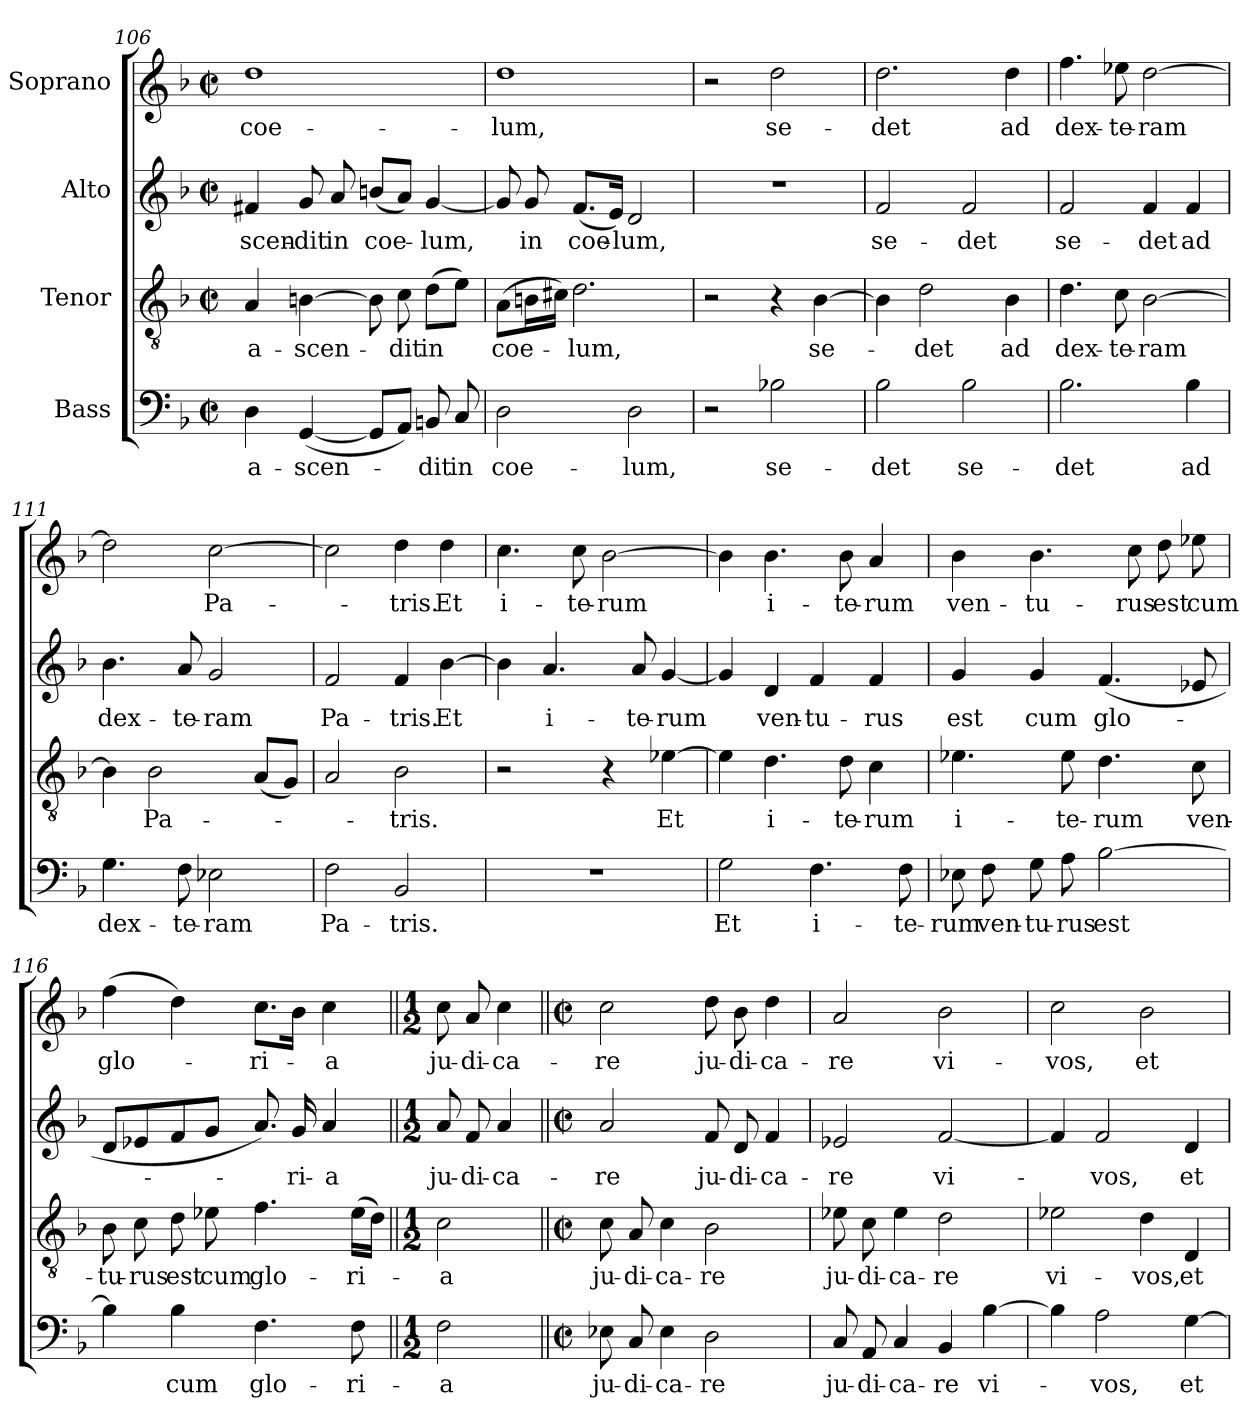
**kern	**text	**kern	**text	**kern	**text	**kern	**text
*part4	*part4	*part3	*part3	*part2	*part2	*part1	*part1
*staff4	*staff4	*staff3	*staff3	*staff2	*staff2	*staff1	*staff1
*I"Bass	*	*I"Tenor	*	*I"Alto	*	*I"Soprano	*
*clefF4	*	*clefGv2	*	*clefG2	*	*clefG2	*
*k[b-]	*	*k[b-]	*	*k[b-]	*	*k[b-]	*
*F:	*	*F:	*	*F:	*	*F:	*
*M2/2	*	*M2/2	*	*M2/2	*	*M2/2	*
*met(c|)	*	*met(c|)	*	*met(c|)	*	*met(c|)	*
=106	=106	=106	=106	=106	=106	=106	=106
4D\	a-	4A/	a-	4f#X/	-scen-	1dd	coe-
([4GG/	-scen-	[4Bn\	-scen-	8g/	-dit	.	.
.	.	.	.	8a/	in	.	.
8GG/L]	.	8B\]	.	(8bn/L	coe-	.	.
8AA/J)	.	8c\	-dit	8a/J)	.	.	.
8BBn/	-dit	(8d\L	in	[4g/	-lum,	.	.
8C/	in	8e\J)	.	.	.	.	.
=107	=107	=107	=107	=107	=107	=107	=107
2D\	coe-	(8A\L	coe-	8g/]	.	1dd	-lum,
.	.	16Bn\L	.	8g/	in	.	.
.	.	16c#X\JJ)	.	.	.	.	.
.	.	2.d\	-lum,	(8.f/L	coe-	.	.
.	.	.	.	16e/Jk)	.	.	.
2D\	-lum,	.	.	2d/	-lum,	.	.
=108	=108	=108	=108	=108	=108	=108	=108
2r	.	2r	.	1r	.	2r	.
2B-X\	se-	4r	.	.	.	2dd\	se-
.	.	[4B-\	se-	.	.	.	.
!!LO:LB:g=z
=109	=109	=109	=109	=109	=109	=109	=109
2B-\	-det	4B-\]	.	2f/	se-	2.dd\	-det
.	.	2d\	-det	.	.	.	.
2B-\	se-	.	.	2f/	-det	.	.
.	.	4B-\	ad	.	.	4dd\	ad
=110	=110	=110	=110	=110	=110	=110	=110
2.B-\	-det	4.d\	dex-	2f/	se-	4.ff\	dex-
.	.	8c\	-te-	.	.	8ee-X\	-te-
.	.	[2B-\	-ram	4f/	-det	[2dd\	-ram
4B-\	ad	.	.	4f/	ad	.	.
=111	=111	=111	=111	=111	=111	=111	=111
4.G\	dex-	4B-\]	.	4.b-\	dex-	2dd\]	.
.	.	2B-\	Pa-	.	.	.	.
8F\	-te-	.	.	8a/	-te-	.	.
2E-X\	-ram	.	.	2g/	-ram	[2cc\	Pa-
.	.	(8A/L	.	.	.	.	.
.	.	8G/J)	.	.	.	.	.
=112	=112	=112	=112	=112	=112	=112	=112
2F\	Pa-	2A/	.	2f/	Pa-	2cc\]	.
2BB-/	-tris.	2B-\	-tris.	4f/	-tris.	4dd\	-tris.
.	.	.	.	[4b-\	Et	4dd\	Et
=113	=113	=113	=113	=113	=113	=113	=113
1r	.	2r	.	4b-\]	.	4.cc\	i-
.	.	.	.	4.a/	i-	.	.
.	.	.	.	.	.	8cc\	-te-
.	.	4r	.	.	.	[2b-\	-rum
.	.	.	.	8a/	-te-	.	.
.	.	[4e-X\	Et	[4g/	-rum	.	.
!!LO:PB:g=z
=114	=114	=114	=114	=114	=114	=114	=114
2G\	Et	4e-\]	.	4g/]	.	4b-\]	.
.	.	4.d\	i-	4d/	ven-	4.b-\	i-
4.F\	i-	.	.	4f/	-tu-	.	.
.	.	8d\	-te-	.	.	8b-\	-te-
.	.	4c\	-rum	4f/	-rus	4a/	-rum
8F\	-te-	.	.	.	.	.	.
=115	=115	=115	=115	=115	=115	=115	=115
8E-X\	-rum	4.e-X\	i-	4g/	est	4b-\	ven-
8F\	ven-	.	.	.	.	.	.
8G\	-tu-	.	.	4g/	cum	4.b-\	-tu-
8A\	-rus	8e-\	-te-	.	.	.	.
[2B-\	est	4.d\	-rum	(4.f/	glo-	.	.
.	.	.	.	.	.	8cc\	-rus
.	.	.	.	.	.	8dd\	est
.	.	8c\	ven-	8e-X/	.	8ee-X\	cum
=116	=116	=116	=116	=116	=116	=116	=116
4B-\]	.	8B-\	-tu-	8d/L	.	(4ff\	glo-
.	.	8c\	-rus	8e-X/	.	.	.
4B-\	cum	8d\	est	8f/	.	4dd\)	.
.	.	8e-X\	cum	8g/J	.	.	.
4.F\	glo-	4.f\	glo-	8.a/)	.	8.cc\L	-ri-
.	.	.	.	16g/	-ri-	16b-\Jk	.
.	.	.	.	4a/	-a	4cc\	-a
8F\	-ri-	(16e-\LL	-ri-	.	.	.	.
.	.	16d\JJ)	.	.	.	.	.
=117||	=117||	=117||	=117||	=117||	=117||	=117||	=117||
*M1/2	*	*M1/2	*	*M1/2	*	*M1/2	*
2F\	-a	2c\	-a	8a/	ju-	8cc\	ju-
.	.	.	.	8f/	-di-	8a/	-di-
.	.	.	.	4a/	-ca-	4cc\	-ca-
!!LO:LB:g=z
=118||	=118||	=118||	=118||	=118||	=118||	=118||	=118||
*M2/2	*	*M2/2	*	*M2/2	*	*M2/2	*
*met(c|)	*	*met(c|)	*	*met(c|)	*	*met(c|)	*
8E-X\	ju-	8c\	ju-	2a/	-re	2cc\	-re
8C/	-di-	8A/	-di-	.	.	.	.
4E-\	-ca-	4c\	-ca-	.	.	.	.
2D\	-re	2B-\	-re	8f/	ju-	8dd\	ju-
.	.	.	.	8d/	-di-	8b-\	-di-
.	.	.	.	4f/	-ca-	4dd\	-ca-
=119	=119	=119	=119	=119	=119	=119	=119
8C/	ju-	8e-X\	ju-	2e-X/	-re	2a/	-re
8AA/	-di-	8c\	-di-	.	.	.	.
4C/	-ca-	4e-\	-ca-	.	.	.	.
4BB-/	-re	2d\	-re	[2f/	vi-	2b-\	vi-
[4B-\	vi-	.	.	.	.	.	.
=120	=120	=120	=120	=120	=120	=120	=120
4B-\]	.	2e-X\	vi-	4f/]	.	2cc\	-vos,
2A\	-vos,	.	.	2f/	-vos,	.	.
.	.	4d\	-vos,	.	.	2b-\	et
[4G\	et	4D/	et	4d/	et	.	.
=	=	=	=	=	=	=	=
*-	*-	*-	*-	*-	*-	*-	*-
